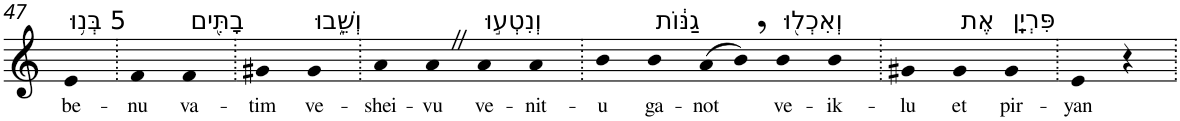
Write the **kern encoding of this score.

**kern	**text
*part1	*part1
*staff1	*staff1
*I"Piano	*
*I'Pno	*
!!LO:PB:g=z
*clefG2	*
*k[]	*
=47	=47
!LO:TX:a:t=5 בְּנ֥וּ	!
!	!LO:LY:b
4e	be-
=48.	=48.
!	!LO:LY:b
4f	-nu
!LO:TX:a:t=בָתִּ֖ים	!
!	!LO:LY:b
4f	va-
=49.	=49.
!	!LO:LY:b
4g#X	-tim
!LO:TX:a:t=וְשֵׁ֑בוּ	!
!	!LO:LY:b
4g#	ve-
=50.	=50.
!	!LO:LY:b
4a	-shei-
!	!LO:LY:b
4aZ	-vu
!LO:TX:a:t=וְנִטְע֣וּ	!
!	!LO:LY:b
4a	ve-
!	!LO:LY:b
4a	-nit-
=51.	=51.
!	!LO:LY:b
4b	-u
!LO:TX:a:t=גַנּ֔וֹת	!
!	!LO:LY:b
4b	ga-
!	!LO:LY:b
(>8a	-not
8b,)	.
!LO:TX:a:t=וְאִכְל֖וּ	!
!	!LO:LY:b
4b	ve-
!	!LO:LY:b
4b	-ik-
=52.	=52.
!	!LO:LY:b
4g#X	-lu
!LO:TX:a:t=אֶת	!
!	!LO:LY:b
4g#	et
!LO:TX:a:t=פִּרְיָֽן	!
!	!LO:LY:b
4g#	pir-
=53.	=53.
!	!LO:LY:b
4e	-yan
4r	.
=.	=.
*-	*-
